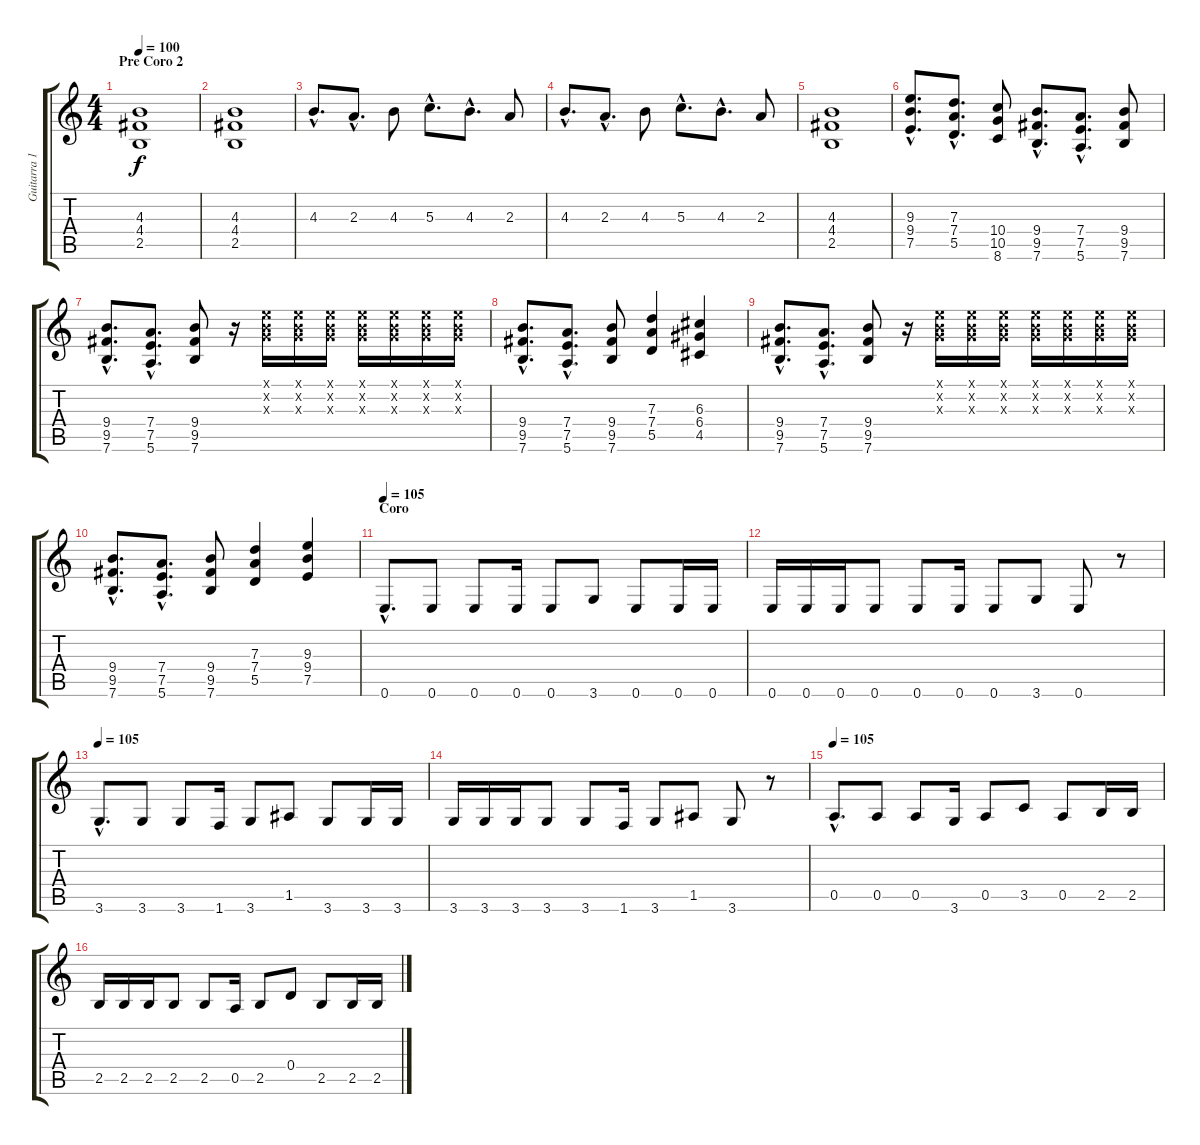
\track ("Guitarra 1" "Guitarra 1") {instrument distortionguitar}
\staff {score tabs}
\tuning (E4 B3 G3 D3 A2 E2) {hide}
\ts (4 4)
\section ("" "Pre Coro 2")
\tempo 100
\clef g2
\ks c
(4.3 4.4 2.5).1{dy f} |
(4.3 4.4 2.5).1 |
4.3{hac}.8{d} 2.3{hac}.8{d} 4.3.8 5.3{hac}.8{d} 4.3{hac}.8{d} 2.3.8 |
4.3{hac}.8{d} 2.3{hac}.8{d} 4.3.8 5.3{hac}.8{d} 4.3{hac}.8{d} 2.3.8 |
(4.3 4.4 2.5).1 |
(9.3{hac} 9.4{hac} 7.5{hac}).8{d} (7.3{hac} 7.4{hac} 5.5{hac}).8{d} (10.4 10.5 8.6).8 (9.4{hac} 9.5{hac} 7.6{hac}).8{d} (7.4{hac} 7.5{hac} 5.6{hac}).8{d} (9.4 9.5 7.6).8 |
(9.4{hac} 9.5{hac} 7.6{hac}).8{d} (7.4{hac} 7.5{hac} 5.6{hac}).8{d} (9.4 9.5 7.6).8 r.16 (0.1{x} 0.2{x} 0.3{x}).16 (0.1{x} 0.2{x} 0.3{x}).16 (0.1{x} 0.2{x} 0.3{x}).16 (0.1{x} 0.2{x} 0.3{x}).16 (0.1{x} 0.2{x} 0.3{x}).16 (0.1{x} 0.2{x} 0.3{x}).16 (0.1{x} 0.2{x} 0.3{x}).16 |
(9.4{hac} 9.5{hac} 7.6{hac}).8{d} (7.4{hac} 7.5{hac} 5.6{hac}).8{d} (9.4 9.5 7.6).8 (7.3 7.4 5.5).4 (6.3 6.4 4.5).4 |
(9.4{hac} 9.5{hac} 7.6{hac}).8{d} (7.4{hac} 7.5{hac} 5.6{hac}).8{d} (9.4 9.5 7.6).8 r.16 (0.1{x} 0.2{x} 0.3{x}).16 (0.1{x} 0.2{x} 0.3{x}).16 (0.1{x} 0.2{x} 0.3{x}).16 (0.1{x} 0.2{x} 0.3{x}).16 (0.1{x} 0.2{x} 0.3{x}).16 (0.1{x} 0.2{x} 0.3{x}).16 (0.1{x} 0.2{x} 0.3{x}).16 |
(9.4{hac} 9.5{hac} 7.6{hac}).8{d} (7.4{hac} 7.5{hac} 5.6{hac}).8{d} (9.4 9.5 7.6).8 (7.3 7.4 5.5).4 (9.3 9.4 7.5).4 |
\section ("" "Coro")
\tempo 105
0.6{hac}.8{d} 0.6.8 0.6.8 0.6.16 0.6.8 3.6.8 0.6.8 0.6.16 0.6.16 |
0.6.16 0.6.16 0.6.16 0.6.8 0.6.8 0.6.16 0.6.8 3.6.8 0.6.8 r.8 |
\tempo 105
3.6{hac}.8{d} 3.6.8 3.6.8 1.6.16 3.6.8 1.5.8 3.6.8 3.6.16 3.6.16 |
3.6.16 3.6.16 3.6.16 3.6.8 3.6.8 1.6.16 3.6.8 1.5.8 3.6.8 r.8 |
\tempo 105
0.5{hac}.8{d} 0.5.8 0.5.8 3.6.16 0.5.8 3.5.8 0.5.8 2.5.16 2.5.16 |
2.5.16 2.5.16 2.5.16 2.5.8 2.5.8 0.5.16 2.5.8 0.4.8 2.5.8 2.5.16 2.5.16
